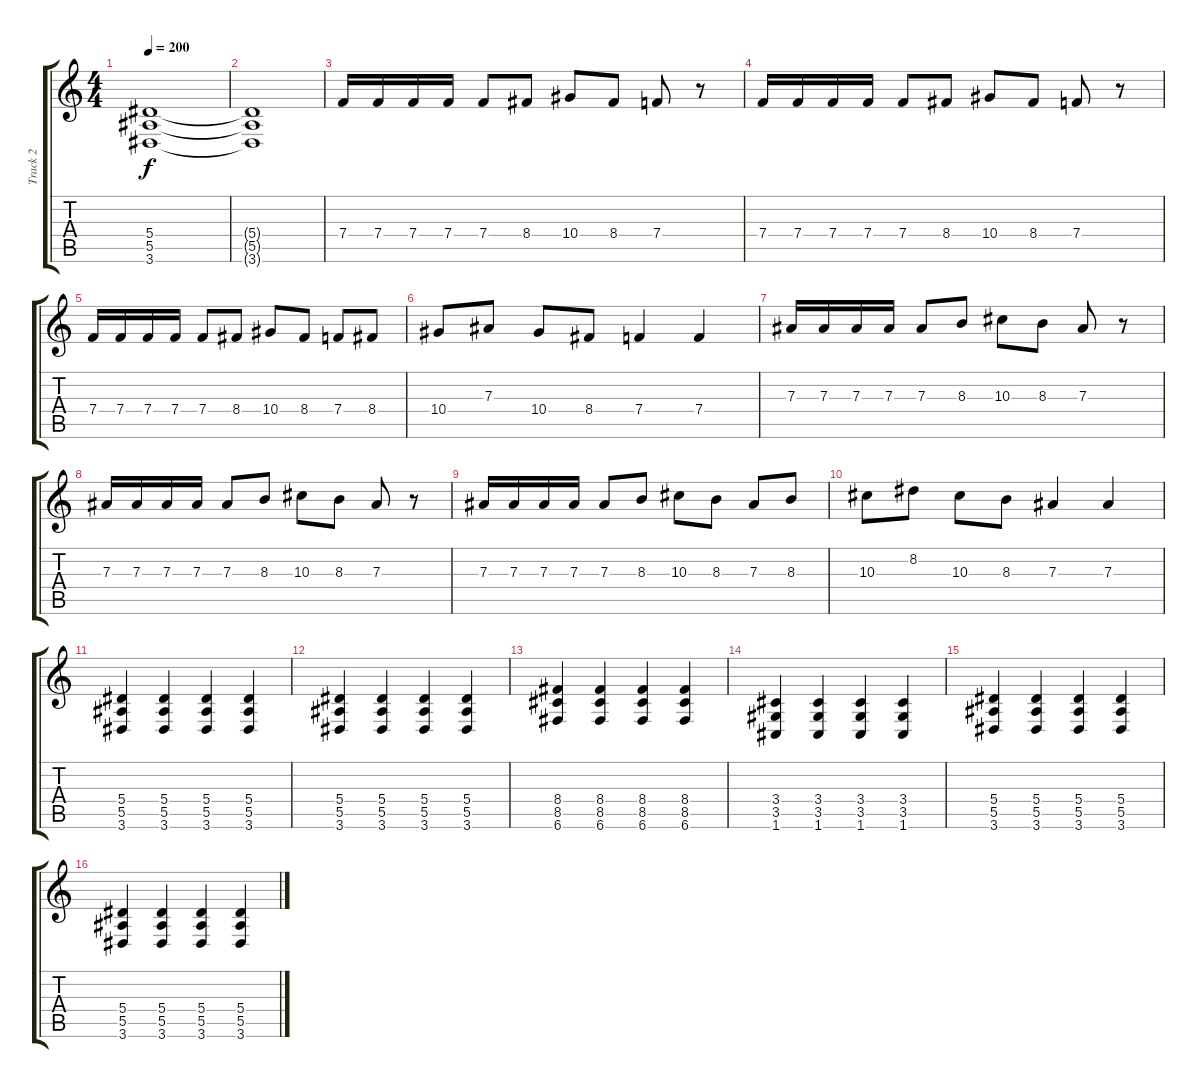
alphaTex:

\track ("Track 2" "Track 2") {instrument distortionguitar}
\staff {score tabs}
\tuning (C4 G3 Eb3 Bb2 F2 C2) {hide}
\ts (4 4)
\tempo 200
\clef g2
\ks c
(5.4 5.5 3.6).1{dy f} |
(5.4{t} 5.5{t} 3.6{t}).1 |
7.4.16 7.4.16 7.4.16 7.4.16 7.4.8 8.4.8 10.4.8 8.4.8 7.4.8 r.8 |
7.4.16 7.4.16 7.4.16 7.4.16 7.4.8 8.4.8 10.4.8 8.4.8 7.4.8 r.8 |
7.4.16 7.4.16 7.4.16 7.4.16 7.4.8 8.4.8 10.4.8 8.4.8 7.4.8 8.4.8 |
10.4.8 7.3.8 10.4.8 8.4.8 7.4.4 7.4.4 |
7.3.16 7.3.16 7.3.16 7.3.16 7.3.8 8.3.8 10.3.8 8.3.8 7.3.8 r.8 |
7.3.16 7.3.16 7.3.16 7.3.16 7.3.8 8.3.8 10.3.8 8.3.8 7.3.8 r.8 |
7.3.16 7.3.16 7.3.16 7.3.16 7.3.8 8.3.8 10.3.8 8.3.8 7.3.8 8.3.8 |
10.3.8 8.2.8 10.3.8 8.3.8 7.3.4 7.3.4 |
(5.4 5.5 3.6).4 (5.4 5.5 3.6).4 (5.4 5.5 3.6).4 (5.4 5.5 3.6).4 |
(5.4 5.5 3.6).4 (5.4 5.5 3.6).4 (5.4 5.5 3.6).4 (5.4 5.5 3.6).4 |
(8.4 8.5 6.6).4 (8.4 8.5 6.6).4 (8.4 8.5 6.6).4 (8.4 8.5 6.6).4 |
(3.4 3.5 1.6).4 (3.4 3.5 1.6).4 (3.4 3.5 1.6).4 (3.4 3.5 1.6).4 |
(5.4 5.5 3.6).4 (5.4 5.5 3.6).4 (5.4 5.5 3.6).4 (5.4 5.5 3.6).4 |
(5.4 5.5 3.6).4 (5.4 5.5 3.6).4 (5.4 5.5 3.6).4 (5.4 5.5 3.6).4
